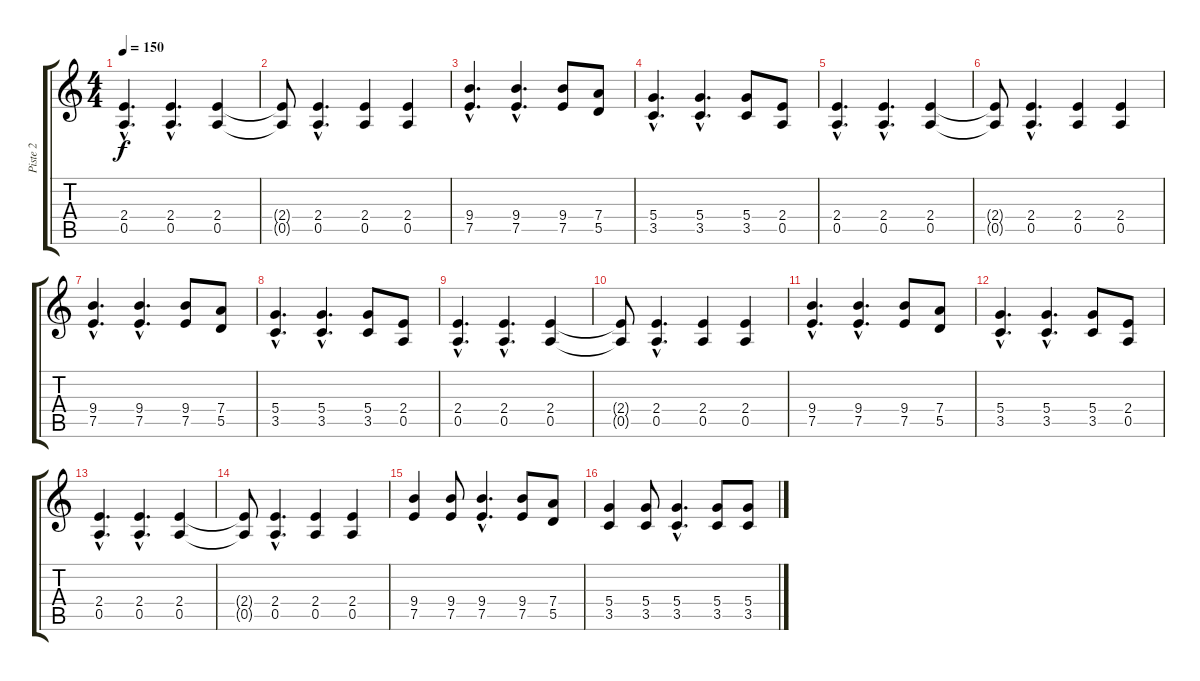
\track ("Piste 2" "Piste 2") {instrument overdrivenguitar}
\staff {score tabs}
\tuning (E4 B3 G3 D3 A2 E2) {hide}
\ts (4 4)
\tempo 150
\clef g2
\ks c
(2.4{hac} 0.5{hac}).4{d dy f} (2.4{hac} 0.5{hac}).4{d} (2.4 0.5).4 |
(2.4{t} 0.5{t}).8 (2.4{hac} 0.5{hac}).4{d} (2.4 0.5).4 (2.4 0.5).4 |
(9.4{hac} 7.5{hac}).4{d} (9.4{hac} 7.5{hac}).4{d} (9.4 7.5).8 (7.4 5.5).8 |
(5.4{hac} 3.5{hac}).4{d} (5.4{hac} 3.5{hac}).4{d} (5.4 3.5).8 (2.4 0.5).8 |
(2.4{hac} 0.5{hac}).4{d} (2.4{hac} 0.5{hac}).4{d} (2.4 0.5).4 |
(2.4{t} 0.5{t}).8 (2.4{hac} 0.5{hac}).4{d} (2.4 0.5).4 (2.4 0.5).4 |
(9.4{hac} 7.5{hac}).4{d} (9.4{hac} 7.5{hac}).4{d} (9.4 7.5).8 (7.4 5.5).8 |
(5.4{hac} 3.5{hac}).4{d} (5.4{hac} 3.5{hac}).4{d} (5.4 3.5).8 (2.4 0.5).8 |
(2.4{hac} 0.5{hac}).4{d} (2.4{hac} 0.5{hac}).4{d} (2.4 0.5).4 |
(2.4{t} 0.5{t}).8 (2.4{hac} 0.5{hac}).4{d} (2.4 0.5).4 (2.4 0.5).4 |
(9.4{hac} 7.5{hac}).4{d} (9.4{hac} 7.5{hac}).4{d} (9.4 7.5).8 (7.4 5.5).8 |
(5.4{hac} 3.5{hac}).4{d} (5.4{hac} 3.5{hac}).4{d} (5.4 3.5).8 (2.4 0.5).8 |
(2.4{hac} 0.5{hac}).4{d} (2.4{hac} 0.5{hac}).4{d} (2.4 0.5).4 |
(2.4{t} 0.5{t}).8 (2.4{hac} 0.5{hac}).4{d} (2.4 0.5).4 (2.4 0.5).4 |
(9.4 7.5).4 (9.4 7.5).8 (9.4{hac} 7.5{hac}).4{d} (9.4 7.5).8 (7.4 5.5).8 |
(5.4 3.5).4 (5.4 3.5).8 (5.4{hac} 3.5{hac}).4{d} (5.4 3.5).8 (5.4 3.5).8
